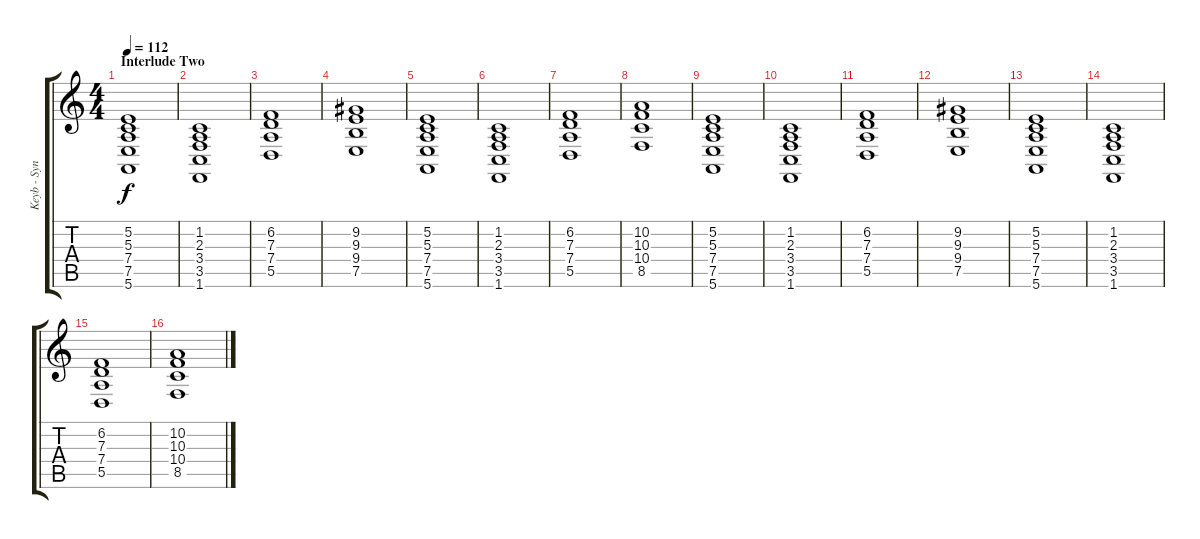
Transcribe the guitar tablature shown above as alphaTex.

\track ("Keyb - Synth String" "Keyb - Syn") {instrument stringensemble1}
\staff {score tabs}
\tuning (E4 B3 G3 D3 A2 E2) {hide}
\ts (4 4)
\section ("" "Interlude Two")
\tempo 112
\clef g2
\ks c
(5.2 5.3 7.4 7.5 5.6).1{dy f} |
(1.2 2.3 3.4 3.5 1.6).1 |
(6.2 7.3 7.4 5.5).1 |
(9.2 9.3 9.4 7.5).1 |
(5.2 5.3 7.4 7.5 5.6).1 |
(1.2 2.3 3.4 3.5 1.6).1 |
(6.2 7.3 7.4 5.5).1 |
(10.2 10.3 10.4 8.5).1 |
(5.2 5.3 7.4 7.5 5.6).1 |
(1.2 2.3 3.4 3.5 1.6).1 |
(6.2 7.3 7.4 5.5).1 |
(9.2 9.3 9.4 7.5).1 |
(5.2 5.3 7.4 7.5 5.6).1 |
(1.2 2.3 3.4 3.5 1.6).1 |
(6.2 7.3 7.4 5.5).1{volume 3} |
(10.2 10.3 10.4 8.5).1
